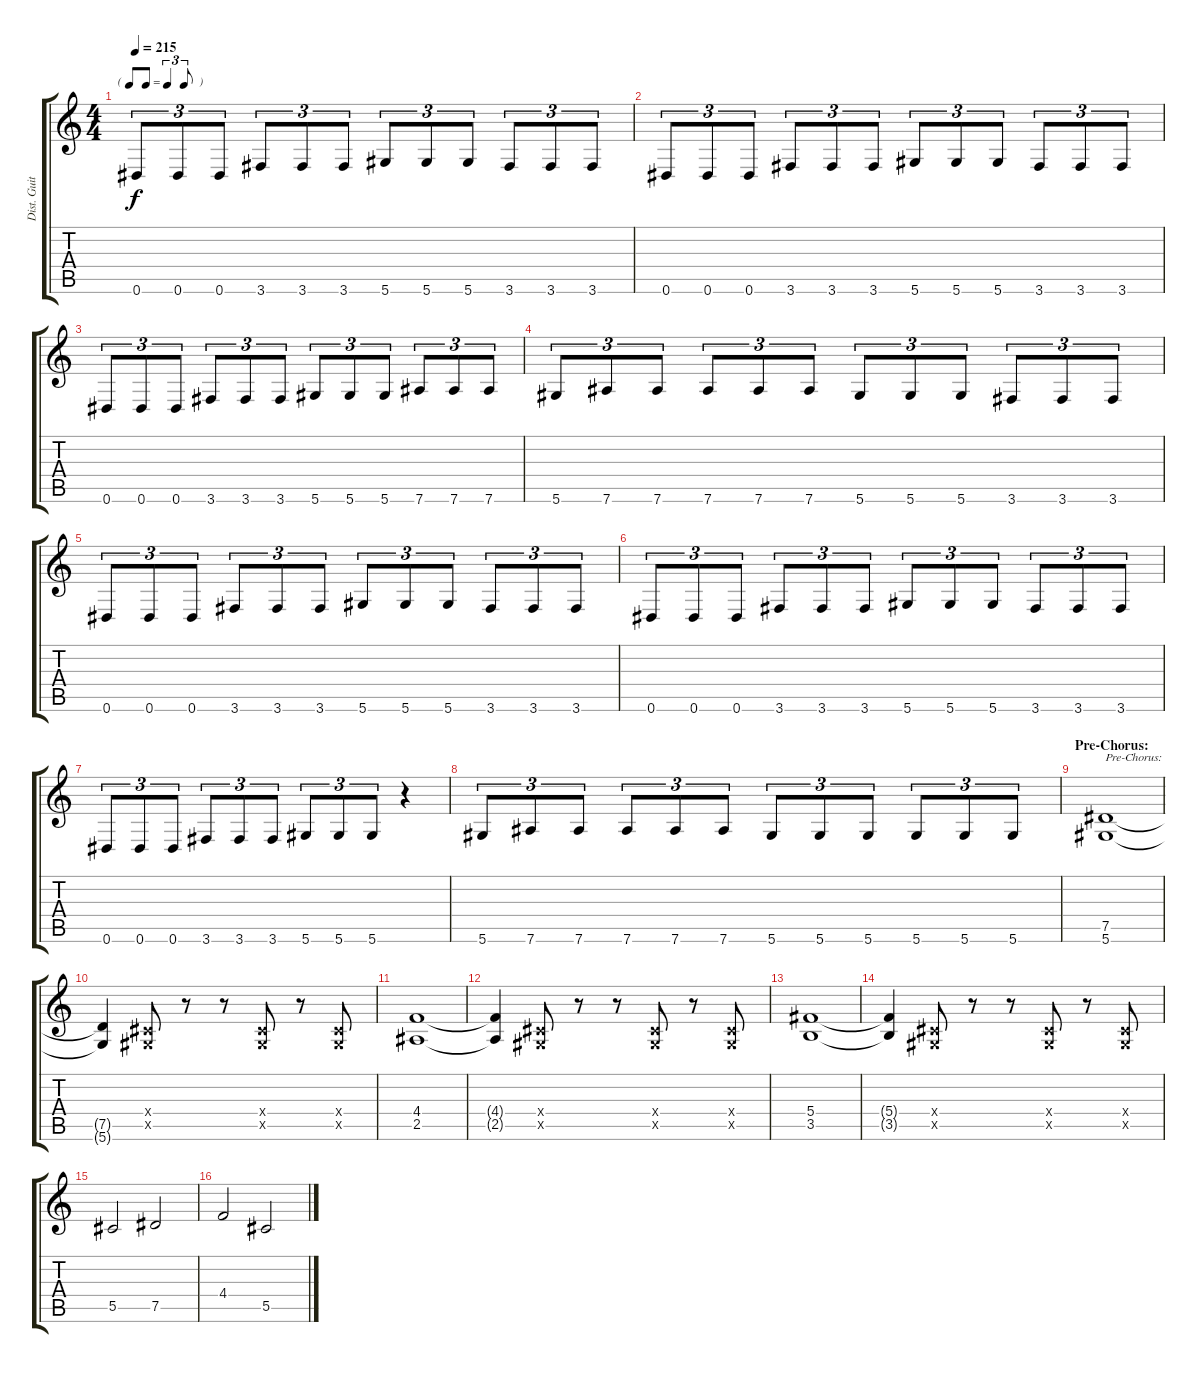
\track ("Dist. Guitar 1" "Dist. Guit") {instrument distortionguitar}
\staff {score tabs}
\tuning (Eb4 Bb3 Gb3 Db3 Ab2 Eb2) {hide}
\ts (4 4)
\tf triplet8th
\tempo 215
\clef g2
\ks c
0.6.8{tu (3 2) dy f} 0.6.8{tu (3 2)} 0.6.8{tu (3 2)} 3.6.8{tu (3 2)} 3.6.8{tu (3 2)} 3.6.8{tu (3 2)} 5.6.8{tu (3 2)} 5.6.8{tu (3 2)} 5.6.8{tu (3 2)} 3.6.8{tu (3 2)} 3.6.8{tu (3 2)} 3.6.8{tu (3 2)} |
0.6.8{tu (3 2)} 0.6.8{tu (3 2)} 0.6.8{tu (3 2)} 3.6.8{tu (3 2)} 3.6.8{tu (3 2)} 3.6.8{tu (3 2)} 5.6.8{tu (3 2)} 5.6.8{tu (3 2)} 5.6.8{tu (3 2)} 3.6.8{tu (3 2)} 3.6.8{tu (3 2)} 3.6.8{tu (3 2)} |
0.6.8{tu (3 2)} 0.6.8{tu (3 2)} 0.6.8{tu (3 2)} 3.6.8{tu (3 2)} 3.6.8{tu (3 2)} 3.6.8{tu (3 2)} 5.6.8{tu (3 2)} 5.6.8{tu (3 2)} 5.6.8{tu (3 2)} 7.6.8{tu (3 2)} 7.6.8{tu (3 2)} 7.6.8{tu (3 2)} |
5.6.8{tu (3 2)} 7.6.8{tu (3 2)} 7.6.8{tu (3 2)} 7.6.8{tu (3 2)} 7.6.8{tu (3 2)} 7.6.8{tu (3 2)} 5.6.8{tu (3 2)} 5.6.8{tu (3 2)} 5.6.8{tu (3 2)} 3.6.8{tu (3 2)} 3.6.8{tu (3 2)} 3.6.8{tu (3 2)} |
0.6.8{tu (3 2)} 0.6.8{tu (3 2)} 0.6.8{tu (3 2)} 3.6.8{tu (3 2)} 3.6.8{tu (3 2)} 3.6.8{tu (3 2)} 5.6.8{tu (3 2)} 5.6.8{tu (3 2)} 5.6.8{tu (3 2)} 3.6.8{tu (3 2)} 3.6.8{tu (3 2)} 3.6.8{tu (3 2)} |
0.6.8{tu (3 2)} 0.6.8{tu (3 2)} 0.6.8{tu (3 2)} 3.6.8{tu (3 2)} 3.6.8{tu (3 2)} 3.6.8{tu (3 2)} 5.6.8{tu (3 2)} 5.6.8{tu (3 2)} 5.6.8{tu (3 2)} 3.6.8{tu (3 2)} 3.6.8{tu (3 2)} 3.6.8{tu (3 2)} |
0.6.8{tu (3 2)} 0.6.8{tu (3 2)} 0.6.8{tu (3 2)} 3.6.8{tu (3 2)} 3.6.8{tu (3 2)} 3.6.8{tu (3 2)} 5.6.8{tu (3 2)} 5.6.8{tu (3 2)} 5.6.8{tu (3 2)} r.4 |
5.6.8{tu (3 2)} 7.6.8{tu (3 2)} 7.6.8{tu (3 2)} 7.6.8{tu (3 2)} 7.6.8{tu (3 2)} 7.6.8{tu (3 2)} 5.6.8{tu (3 2)} 5.6.8{tu (3 2)} 5.6.8{tu (3 2)} 5.6.8{tu (3 2)} 5.6.8{tu (3 2)} 5.6.8{tu (3 2)} |
\section ("" "Pre-Chorus:")
(7.5 5.6).1{txt "Pre-Chorus:"} |
(7.5{t} 5.6{t}).4 (0.4{x} 0.5{x}).8 r.8 r.8 (0.4{x} 0.5{x}).8 r.8 (0.4{x} 0.5{x}).8 |
(4.4 2.5).1 |
(4.4{t} 2.5{t}).4 (0.4{x} 0.5{x}).8 r.8 r.8 (0.4{x} 0.5{x}).8 r.8 (0.4{x} 0.5{x}).8 |
(5.4 3.5).1 |
(5.4{t} 3.5{t}).4 (0.4{x} 0.5{x}).8 r.8 r.8 (0.4{x} 0.5{x}).8 r.8 (0.4{x} 0.5{x}).8 |
5.5.2 7.5.2 |
4.4.2 5.5.2
